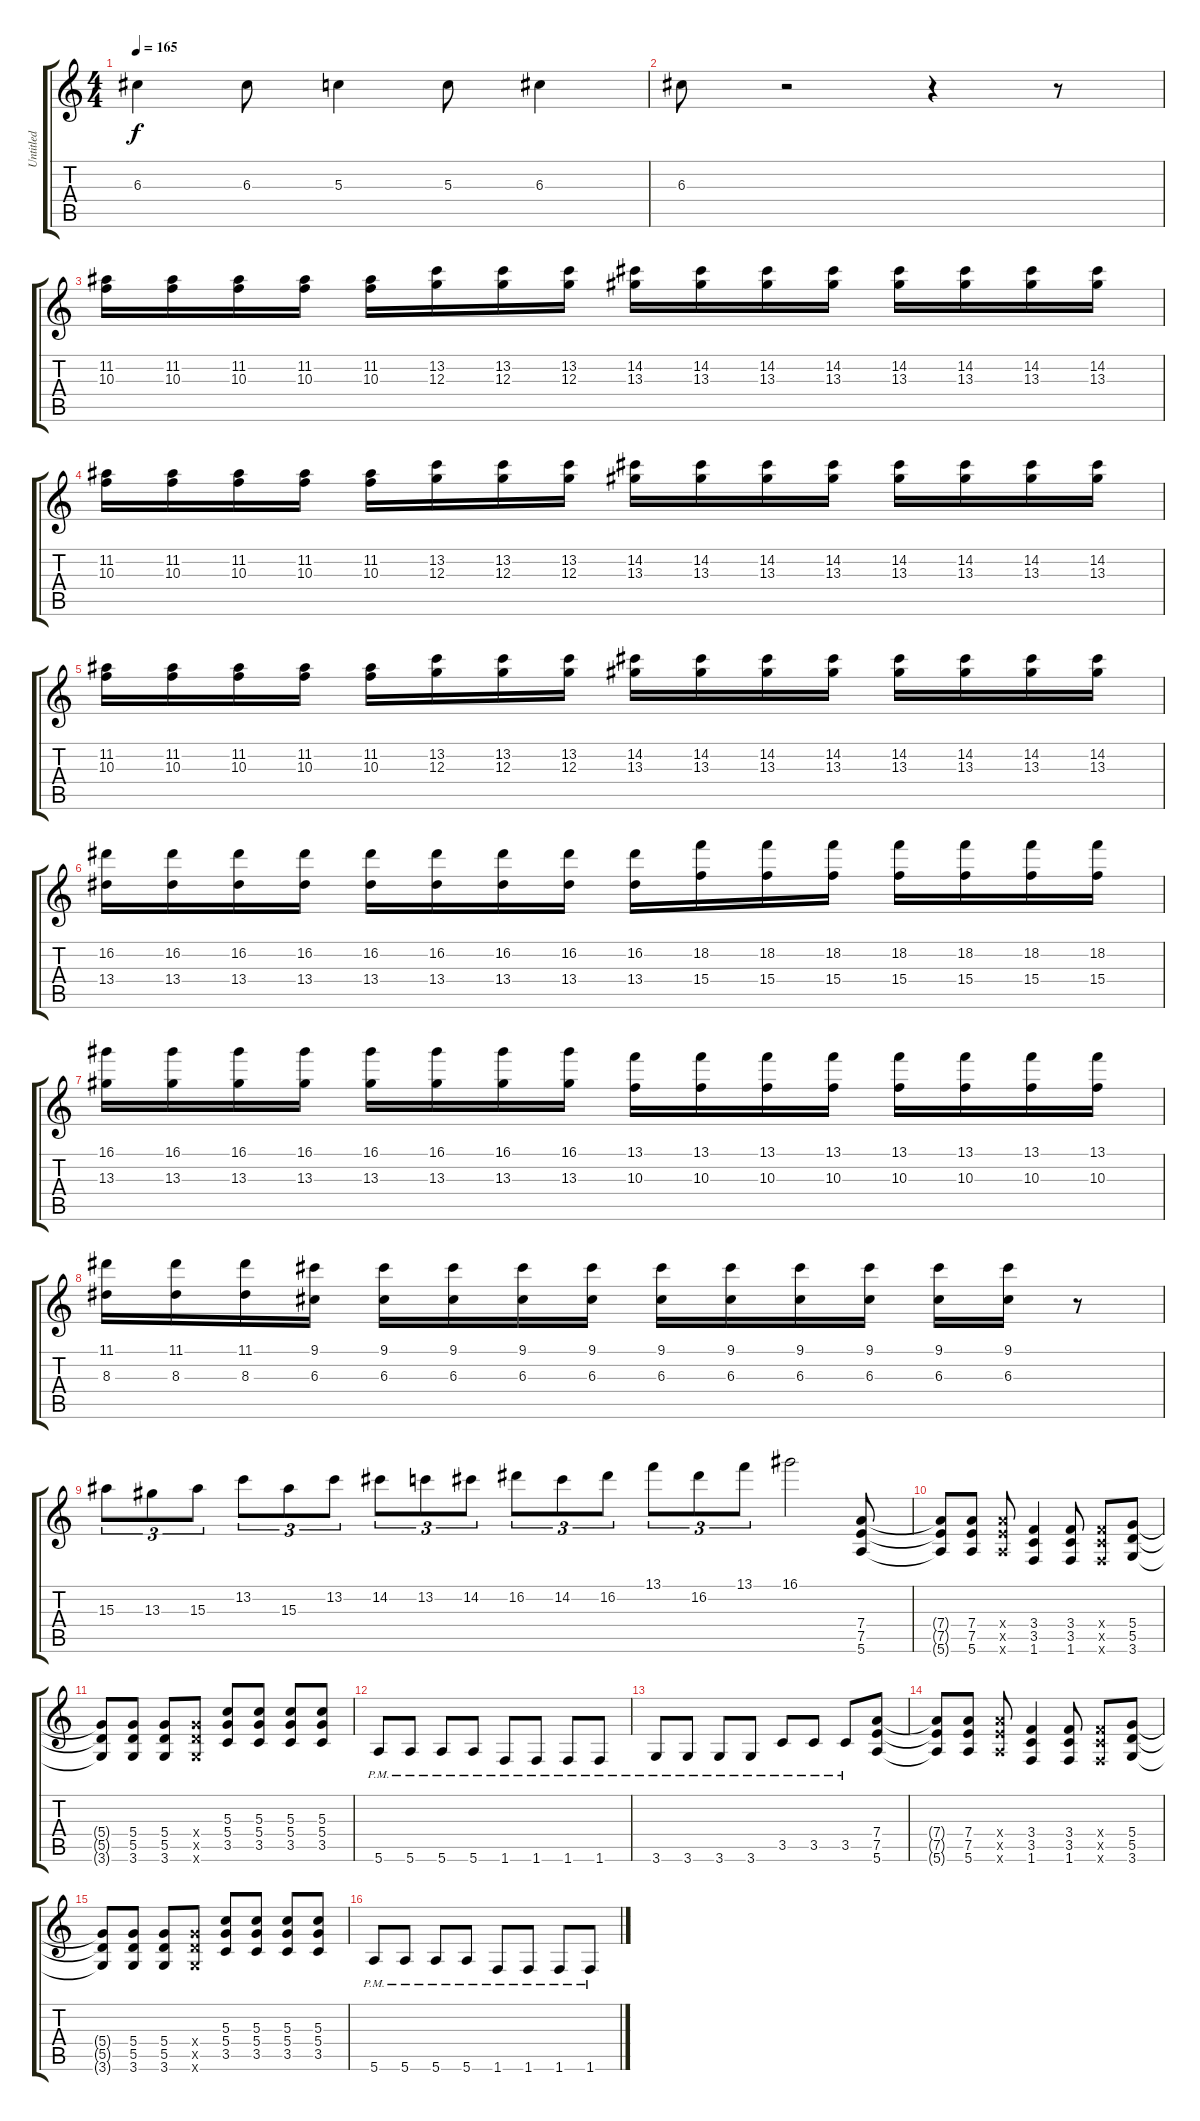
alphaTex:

\track ("Untitled" "Untitled") {instrument distortionguitar}
\staff {score tabs}
\tuning (E4 B3 G3 D3 A2 E2) {hide}
\ts (4 4)
\tempo 165
\clef g2
\ks c
6.3.4{dy f} 6.3.8 5.3.4 5.3.8 6.3.4 |
6.3.8 r.2 r.4 r.8 |
(11.2 10.3).16 (11.2 10.3).16 (11.2 10.3).16 (11.2 10.3).16 (11.2 10.3).16 (13.2 12.3).16 (13.2 12.3).16 (13.2 12.3).16 (14.2 13.3).16 (14.2 13.3).16 (14.2 13.3).16 (14.2 13.3).16 (14.2 13.3).16 (14.2 13.3).16 (14.2 13.3).16 (14.2 13.3).16 |
(11.2 10.3).16 (11.2 10.3).16 (11.2 10.3).16 (11.2 10.3).16 (11.2 10.3).16 (13.2 12.3).16 (13.2 12.3).16 (13.2 12.3).16 (14.2 13.3).16 (14.2 13.3).16 (14.2 13.3).16 (14.2 13.3).16 (14.2 13.3).16 (14.2 13.3).16 (14.2 13.3).16 (14.2 13.3).16 |
(11.2 10.3).16 (11.2 10.3).16 (11.2 10.3).16 (11.2 10.3).16 (11.2 10.3).16 (13.2 12.3).16 (13.2 12.3).16 (13.2 12.3).16 (14.2 13.3).16 (14.2 13.3).16 (14.2 13.3).16 (14.2 13.3).16 (14.2 13.3).16 (14.2 13.3).16 (14.2 13.3).16 (14.2 13.3).16 |
(16.2 13.4).16 (16.2 13.4).16 (16.2 13.4).16 (16.2 13.4).16 (16.2 13.4).16 (16.2 13.4).16 (16.2 13.4).16 (16.2 13.4).16 (16.2 13.4).16 (18.2 15.4).16 (18.2 15.4).16 (18.2 15.4).16 (18.2 15.4).16 (18.2 15.4).16 (18.2 15.4).16 (18.2 15.4).16 |
(16.1 13.3).16 (16.1 13.3).16 (16.1 13.3).16 (16.1 13.3).16 (16.1 13.3).16 (16.1 13.3).16 (16.1 13.3).16 (16.1 13.3).16 (13.1 10.3).16 (13.1 10.3).16 (13.1 10.3).16 (13.1 10.3).16 (13.1 10.3).16 (13.1 10.3).16 (13.1 10.3).16 (13.1 10.3).16 |
(11.1 8.3).16 (11.1 8.3).16 (11.1 8.3).16 (9.1 6.3).16 (9.1 6.3).16 (9.1 6.3).16 (9.1 6.3).16 (9.1 6.3).16 (9.1 6.3).16 (9.1 6.3).16 (9.1 6.3).16 (9.1 6.3).16 (9.1 6.3).16 (9.1 6.3).16 r.8 |
15.3.8{tu (3 2)} 13.3.8{tu (3 2)} 15.3.8{tu (3 2)} 13.2.8{tu (3 2)} 15.3.8{tu (3 2)} 13.2.8{tu (3 2)} 14.2.8{tu (3 2)} 13.2.8{tu (3 2)} 14.2.8{tu (3 2)} 16.2.8{tu (3 2)} 14.2.8{tu (3 2)} 16.2.8{tu (3 2)} 13.1.8{tu (3 2)} 16.2.8{tu (3 2)} 13.1.8{tu (3 2)} 16.1.2 (7.4 7.5 5.6).8 |
(7.4{t} 7.5{t} 5.6{t}).8 (7.4 7.5 5.6).8 (7.4{x} 7.5{x} 5.6{x}).8 (3.4 3.5 1.6).4 (3.4 3.5 1.6).8 (3.4{x} 3.5{x} 1.6{x}).8 (5.4 5.5 3.6).8 |
(5.4{t} 5.5{t} 3.6{t}).8 (5.4 5.5 3.6).8 (5.4 5.5 3.6).8 (5.4{x} 5.5{x} 3.6{x}).8 (5.3 5.4 3.5).8 (5.3 5.4 3.5).8 (5.3 5.4 3.5).8 (5.3 5.4 3.5).8 |
5.6{pm}.8 5.6{pm}.8 5.6{pm}.8 5.6{pm}.8 1.6{pm}.8 1.6{pm}.8 1.6{pm}.8 1.6{pm}.8 |
3.6{pm}.8 3.6{pm}.8 3.6{pm}.8 3.6{pm}.8 3.5{pm}.8 3.5{pm}.8 3.5{pm}.8 (7.4 7.5 5.6).8 |
(7.4{t} 7.5{t} 5.6{t}).8 (7.4 7.5 5.6).8 (7.4{x} 7.5{x} 5.6{x}).8 (3.4 3.5 1.6).4 (3.4 3.5 1.6).8 (3.4{x} 3.5{x} 1.6{x}).8 (5.4 5.5 3.6).8 |
(5.4{t} 5.5{t} 3.6{t}).8 (5.4 5.5 3.6).8 (5.4 5.5 3.6).8 (5.4{x} 5.5{x} 3.6{x}).8 (5.3 5.4 3.5).8 (5.3 5.4 3.5).8 (5.3 5.4 3.5).8 (5.3 5.4 3.5).8 |
5.6{pm}.8 5.6{pm}.8 5.6{pm}.8 5.6{pm}.8 1.6{pm}.8 1.6{pm}.8 1.6{pm}.8 1.6{pm}.8
